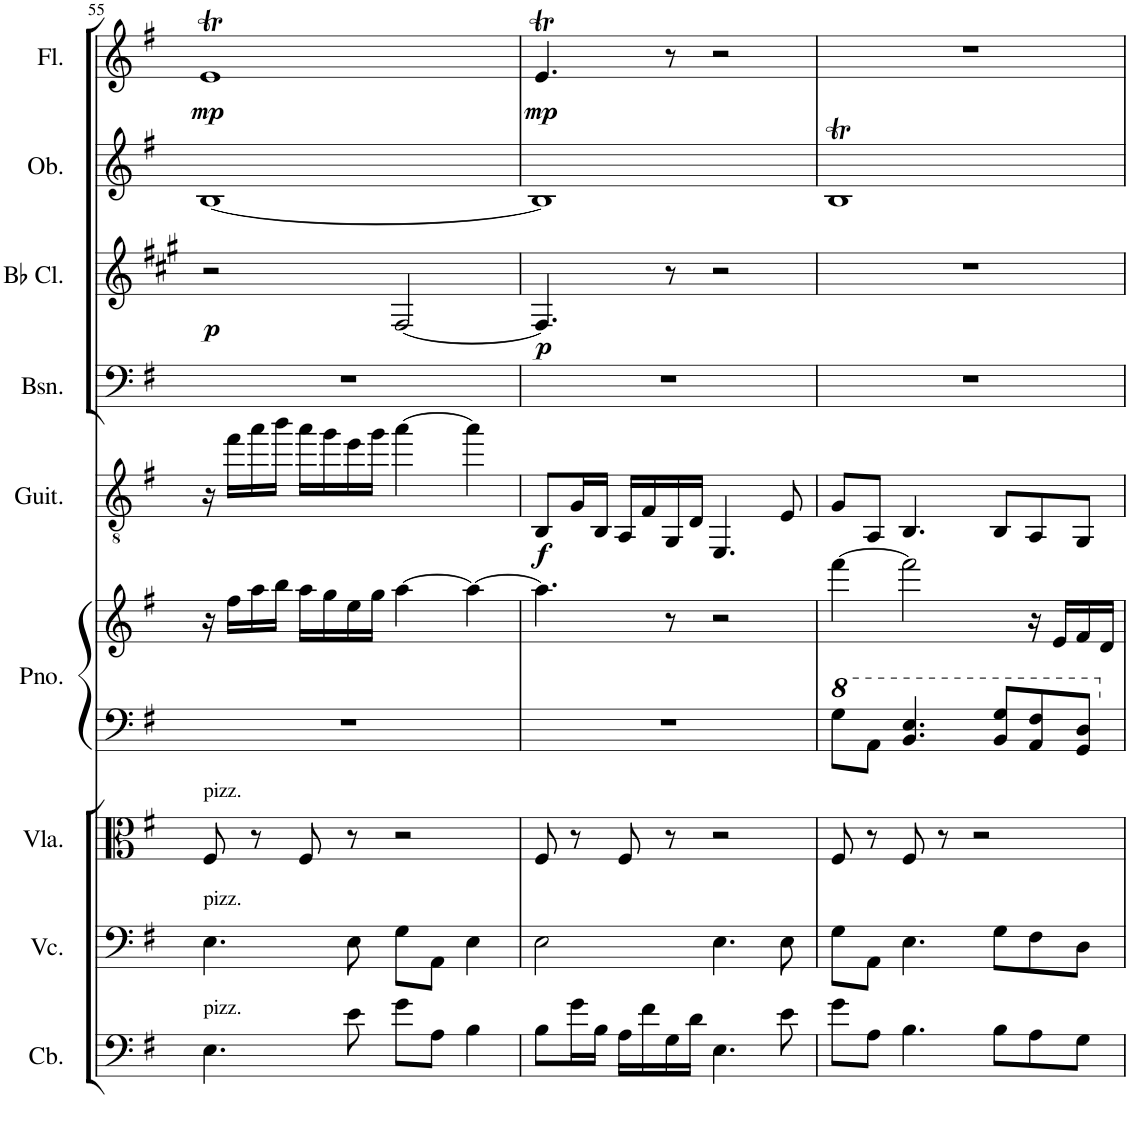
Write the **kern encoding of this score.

**kern	**kern	**kern	**kern	**kern	**kern	**dynam	**kern	**kern	**dynam	**kern	**kern	**dynam
*part9	*part8	*part7	*part6	*part6	*part5	*part5	*part4	*part3	*part3	*part2	*part1	*part1
*staff10	*staff9	*staff8	*staff7	*staff6	*staff5	*staff5	*staff4	*staff3	*staff3	*staff2	*staff1	*staff1
*I"Contrabass	*I"Violoncello	*I"Viola	*I"Piano	*	*I"Classical Guitar	*	*I"Bassoon	*I"Bb Clarinet	*	*I"Oboe	*I"Flute	*
*I'Cb.	*I'Vc.	*I'Vla.	*I'Pno.	*	*I'Guit.	*	*I'Bsn.	*I'Bb Cl.	*	*I'Ob.	*I'Fl.	*
!!LO:PB:g=z
*clefF4	*clefF4	*clefC3	*clefF4	*clefG2	*clefGv2	*	*clefF4	*clefG2	*	*clefG2	*clefG2	*
*Trd7c12	*	*	*	*	*	*	*	*Trd1c2	*	*	*	*
*k[f#]	*k[f#]	*k[f#]	*k[f#]	*k[f#]	*k[f#]	*	*k[f#]	*k[f#c#g#]	*	*k[f#]	*k[f#]	*
*M4/4	*M4/4	*M4/4	*M4/4	*M4/4	*M4/4	*	*M4/4	*M4/4	*	*M4/4	*M4/4	*
=55	=55	=55	=55	=55	=55	=55	=55	=55	=55	=55	=55	=55
!	!	!LO:TX:a:t=pizz.	!	!	!	!	!	!	!	!	!	!
!	!LO:TX:a:t=pizz.	!	!	!	!	!	!	!	!	!	!	!
!LO:TX:a:t=pizz.	!	!	!	!	!	!	!	!	!	!	!	!
!	!	!	!	!	!	!	!	!	!LO:DY:b	!	!	!LO:DY:b
4.E\	4.E\	8F#/	1r	16r	16r	.	1r	2r	p	[1B	1eT	mp
.	.	.	.	16ff#\LL	16ff#\LL	.	.	.	.	.	.	.
.	.	8r	.	16aa\	16aa\	.	.	.	.	.	.	.
.	.	.	.	16bb\JJ	16bb\JJ	.	.	.	.	.	.	.
.	.	8F#/	.	16aa\LL	16aa\LL	.	.	.	.	.	.	.
.	.	.	.	16gg\	16gg\	.	.	.	.	.	.	.
8e\	8E\	8r	.	16ee\	16ee\	.	.	.	.	.	.	.
.	.	.	.	16gg\JJ	16gg\JJ	.	.	.	.	.	.	.
8g\L	8G\L	2r	.	[4aa\	[4aa\	.	.	[2F#/	.	.	.	.
8A\J	8AA\J	.	.	.	.	.	.	.	.	.	.	.
4B\	4E\	.	.	4aa\_	4aa\]	.	.	.	.	.	.	.
=56	=56	=56	=56	=56	=56	=56	=56	=56	=56	=56	=56	=56
!	!	!	!	!	!	!LO:DY:b	!	!	!LO:DY:b	!	!	!LO:DY:b
8B\L	2E\	8F#/	1r	4.aa\]	8BB/L	f	1r	4.F#/]	p	1B]	4.eT/	mp
16g\L	.	8r	.	.	16G/L	.	.	.	.	.	.	.
16B\JJ	.	.	.	.	16BB/JJ	.	.	.	.	.	.	.
16A\LL	.	8F#/	.	.	16AA/LL	.	.	.	.	.	.	.
16f#\	.	.	.	.	16F#/	.	.	.	.	.	.	.
16G\	.	8r	.	8r	16GG/	.	.	8r	.	.	8r	.
16d\JJ	.	.	.	.	16D/JJ	.	.	.	.	.	.	.
4.E\	4.E\	2r	.	2r	4.EE/	.	.	2r	.	.	2r	.
8e\	8E\	.	.	.	8E/	.	.	.	.	.	.	.
=57	=57	=57	=57	=57	=57	=57	=57	=57	=57	=57	=57	=57
*	*	*	*8va	*	*	*	*	*	*	*	*	*
8g\L	8G\L	8F#/	8g\L	[4fff#\	8G/L	.	1r	1r	.	1Bt	1r	.
8A\J	8AA\J	8r	8A\J	.	8AA/J	.	.	.	.	.	.	.
4.B\	4.E\	8F#/	4.B/ 4.e/	2fff#\]	4.BB/	.	.	.	.	.	.	.
.	.	8r	.	.	.	.	.	.	.	.	.	.
.	.	2r	.	.	.	.	.	.	.	.	.	.
8B\L	8G\L	.	8B/ 8g/L	.	8BB/L	.	.	.	.	.	.	.
8A\	8F#\	.	8A/ 8f#/	16r	8AA/	.	.	.	.	.	.	.
.	.	.	.	16e/LL	.	.	.	.	.	.	.	.
8G\J	8D\J	.	8G/ 8d/J	16f#/	8GG/J	.	.	.	.	.	.	.
.	.	.	.	16d/JJ	.	.	.	.	.	.	.	.
*	*	*	*X8va	*	*	*	*	*	*	*	*	*
=	=	=	=	=	=	=	=	=	=	=	=	=
*-	*-	*-	*-	*-	*-	*-	*-	*-	*-	*-	*-	*-
